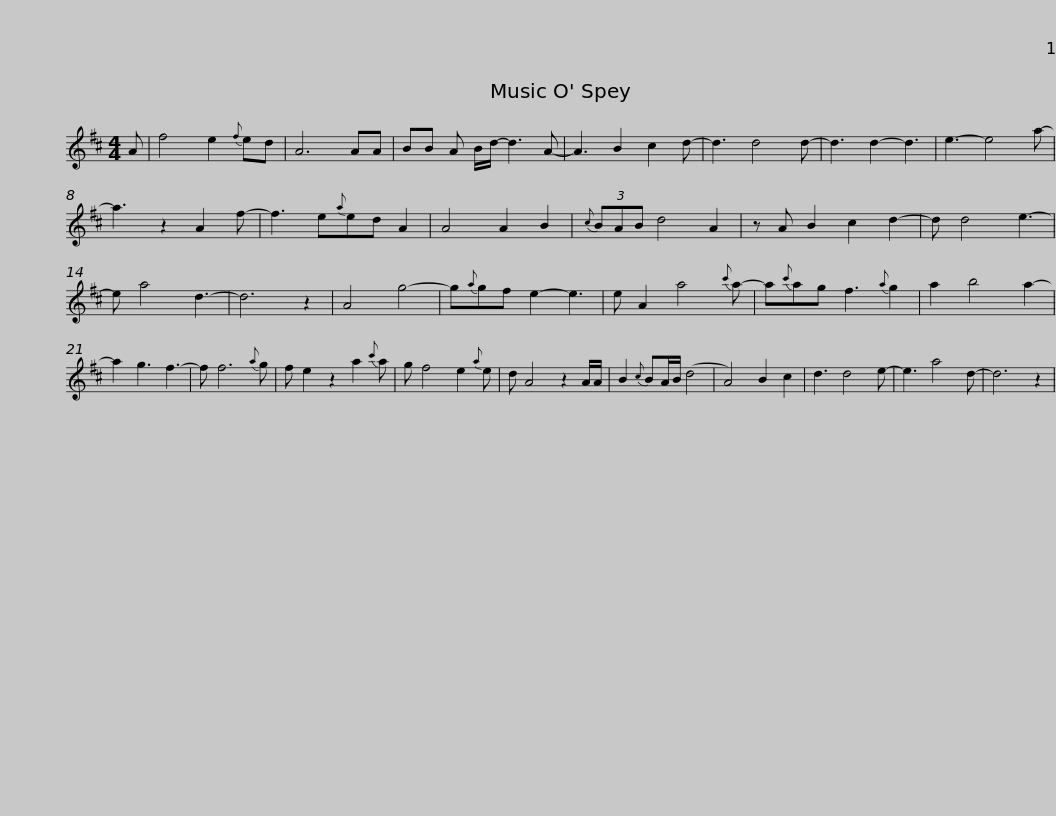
X:1
L:1/8
M:4/4
I:linebreak $
K:D
V:1 treble
V:1
 A | f4 e2{f} ed | A6 AA | BB A B/d/- d3 A- | A3 B2 c2 d- | %5
 d3 d4 d- | d3 d2- d3 | e3- e4 a- | a3 z2 A2 f- |$ f3 e{a}ed A2 | %10
 A4 A2 B2 |{c} (3BAB d4 A2 | z A B2 c2 d2- | d d4 e3- | e a4 d3- | %15
 d6 z2 | A4 g4- | g{a}gf e2- e3 |$ e A2 a4{c'} a- | a{c'}ag f3{a} g2 | %20
 a2 b4 a2- | a2 g3 f3- | f f6{a} g | f e2 z2 a2{c'} a | g f4 e2{a} e |$ %25
 d A4 z2 A/A/ | B2{c} BA/B/ (d4 | A4) B2 c2 | d3 d4 e- | e3 a4 d- | %30
 d6 z2 | %31
